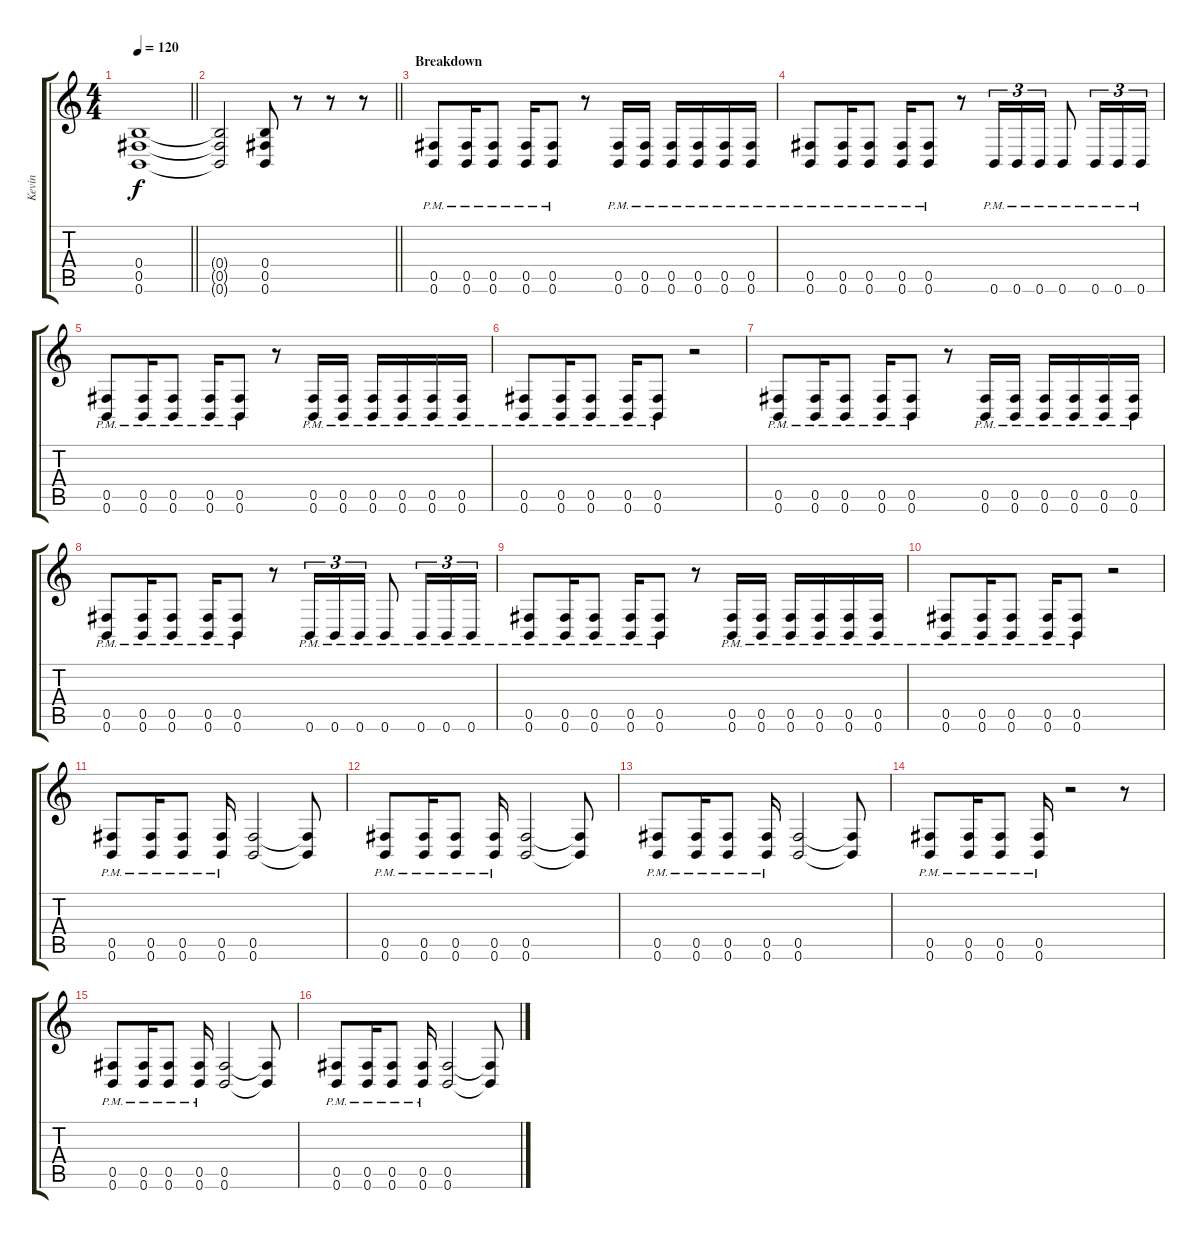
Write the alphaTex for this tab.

\track ("Kevin" "Kevin") {instrument distortionguitar}
\staff {score tabs}
\tuning (Db4 Ab3 E3 B2 Gb2 B1) {hide}
\ts (4 4)
\tempo 120
\clef g2
\barLineRight lightlight
\ks c
(0.4{t} 0.5{t} 0.6{t}).1{dy f} |
\barLineRight lightlight
(0.4{t} 0.5{t} 0.6{t}).2 (0.4 0.5 0.6).8 r.8 r.8 r.8 |
\section ("" "Breakdown")
(0.5{pm} 0.6{pm}).8 (0.5{pm} 0.6{pm}).16 (0.5{pm} 0.6{pm}).8 (0.5{pm} 0.6{pm}).16 (0.5{pm} 0.6{pm}).8 r.8 (0.5{pm} 0.6{pm}).16 (0.5{pm} 0.6{pm}).16 (0.5{pm} 0.6{pm}).16 (0.5{pm} 0.6{pm}).16 (0.5{pm} 0.6{pm}).16 (0.5{pm} 0.6{pm}).16 |
(0.5{pm} 0.6{pm}).8 (0.5{pm} 0.6{pm}).16 (0.5{pm} 0.6{pm}).8 (0.5{pm} 0.6{pm}).16 (0.5{pm} 0.6{pm}).8 r.8 0.6{pm}.16{tu (3 2)} 0.6{pm}.16{tu (3 2)} 0.6{pm}.16{tu (3 2)} 0.6{pm}.8 0.6{pm}.16{tu (3 2)} 0.6{pm}.16{tu (3 2)} 0.6{pm}.16{tu (3 2)} |
(0.5{pm} 0.6{pm}).8 (0.5{pm} 0.6{pm}).16 (0.5{pm} 0.6{pm}).8 (0.5{pm} 0.6{pm}).16 (0.5{pm} 0.6{pm}).8 r.8 (0.5{pm} 0.6{pm}).16 (0.5{pm} 0.6{pm}).16 (0.5{pm} 0.6{pm}).16 (0.5{pm} 0.6{pm}).16 (0.5{pm} 0.6{pm}).16 (0.5{pm} 0.6{pm}).16 |
(0.5{pm} 0.6{pm}).8 (0.5{pm} 0.6{pm}).16 (0.5{pm} 0.6{pm}).8 (0.5{pm} 0.6{pm}).16 (0.5{pm} 0.6{pm}).8 r.2 |
(0.5{pm} 0.6{pm}).8 (0.5{pm} 0.6{pm}).16 (0.5{pm} 0.6{pm}).8 (0.5{pm} 0.6{pm}).16 (0.5{pm} 0.6{pm}).8 r.8 (0.5{pm} 0.6{pm}).16 (0.5{pm} 0.6{pm}).16 (0.5{pm} 0.6{pm}).16 (0.5{pm} 0.6{pm}).16 (0.5{pm} 0.6{pm}).16 (0.5{pm} 0.6{pm}).16 |
(0.5{pm} 0.6{pm}).8 (0.5{pm} 0.6{pm}).16 (0.5{pm} 0.6{pm}).8 (0.5{pm} 0.6{pm}).16 (0.5{pm} 0.6{pm}).8 r.8 0.6{pm}.16{tu (3 2)} 0.6{pm}.16{tu (3 2)} 0.6{pm}.16{tu (3 2)} 0.6{pm}.8 0.6{pm}.16{tu (3 2)} 0.6{pm}.16{tu (3 2)} 0.6{pm}.16{tu (3 2)} |
(0.5{pm} 0.6{pm}).8 (0.5{pm} 0.6{pm}).16 (0.5{pm} 0.6{pm}).8 (0.5{pm} 0.6{pm}).16 (0.5{pm} 0.6{pm}).8 r.8 (0.5{pm} 0.6{pm}).16 (0.5{pm} 0.6{pm}).16 (0.5{pm} 0.6{pm}).16 (0.5{pm} 0.6{pm}).16 (0.5{pm} 0.6{pm}).16 (0.5{pm} 0.6{pm}).16 |
(0.5{pm} 0.6{pm}).8 (0.5{pm} 0.6{pm}).16 (0.5{pm} 0.6{pm}).8 (0.5{pm} 0.6{pm}).16 (0.5{pm} 0.6{pm}).8 r.2 |
(0.5{pm} 0.6{pm}).8 (0.5{pm} 0.6{pm}).16 (0.5{pm} 0.6{pm}).8 (0.5{pm} 0.6{pm}).16 (0.5 0.6).2 (0.5{t} 0.6{t}).8 |
(0.5{pm} 0.6{pm}).8 (0.5{pm} 0.6{pm}).16 (0.5{pm} 0.6{pm}).8 (0.5{pm} 0.6{pm}).16 (0.5 0.6).2 (0.5{t} 0.6{t}).8 |
(0.5{pm} 0.6{pm}).8 (0.5{pm} 0.6{pm}).16 (0.5{pm} 0.6{pm}).8 (0.5{pm} 0.6{pm}).16 (0.5 0.6).2 (0.5{t} 0.6{t}).8 |
(0.5{pm} 0.6{pm}).8 (0.5{pm} 0.6{pm}).16 (0.5{pm} 0.6{pm}).8 (0.5{pm} 0.6{pm}).16 r.2 r.8 |
(0.5{pm} 0.6{pm}).8 (0.5{pm} 0.6{pm}).16 (0.5{pm} 0.6{pm}).8 (0.5{pm} 0.6{pm}).16 (0.5 0.6).2 (0.5{t} 0.6{t}).8 |
(0.5{pm} 0.6{pm}).8 (0.5{pm} 0.6{pm}).16 (0.5{pm} 0.6{pm}).8 (0.5{pm} 0.6{pm}).16 (0.5 0.6).2 (0.5{t} 0.6{t}).8
